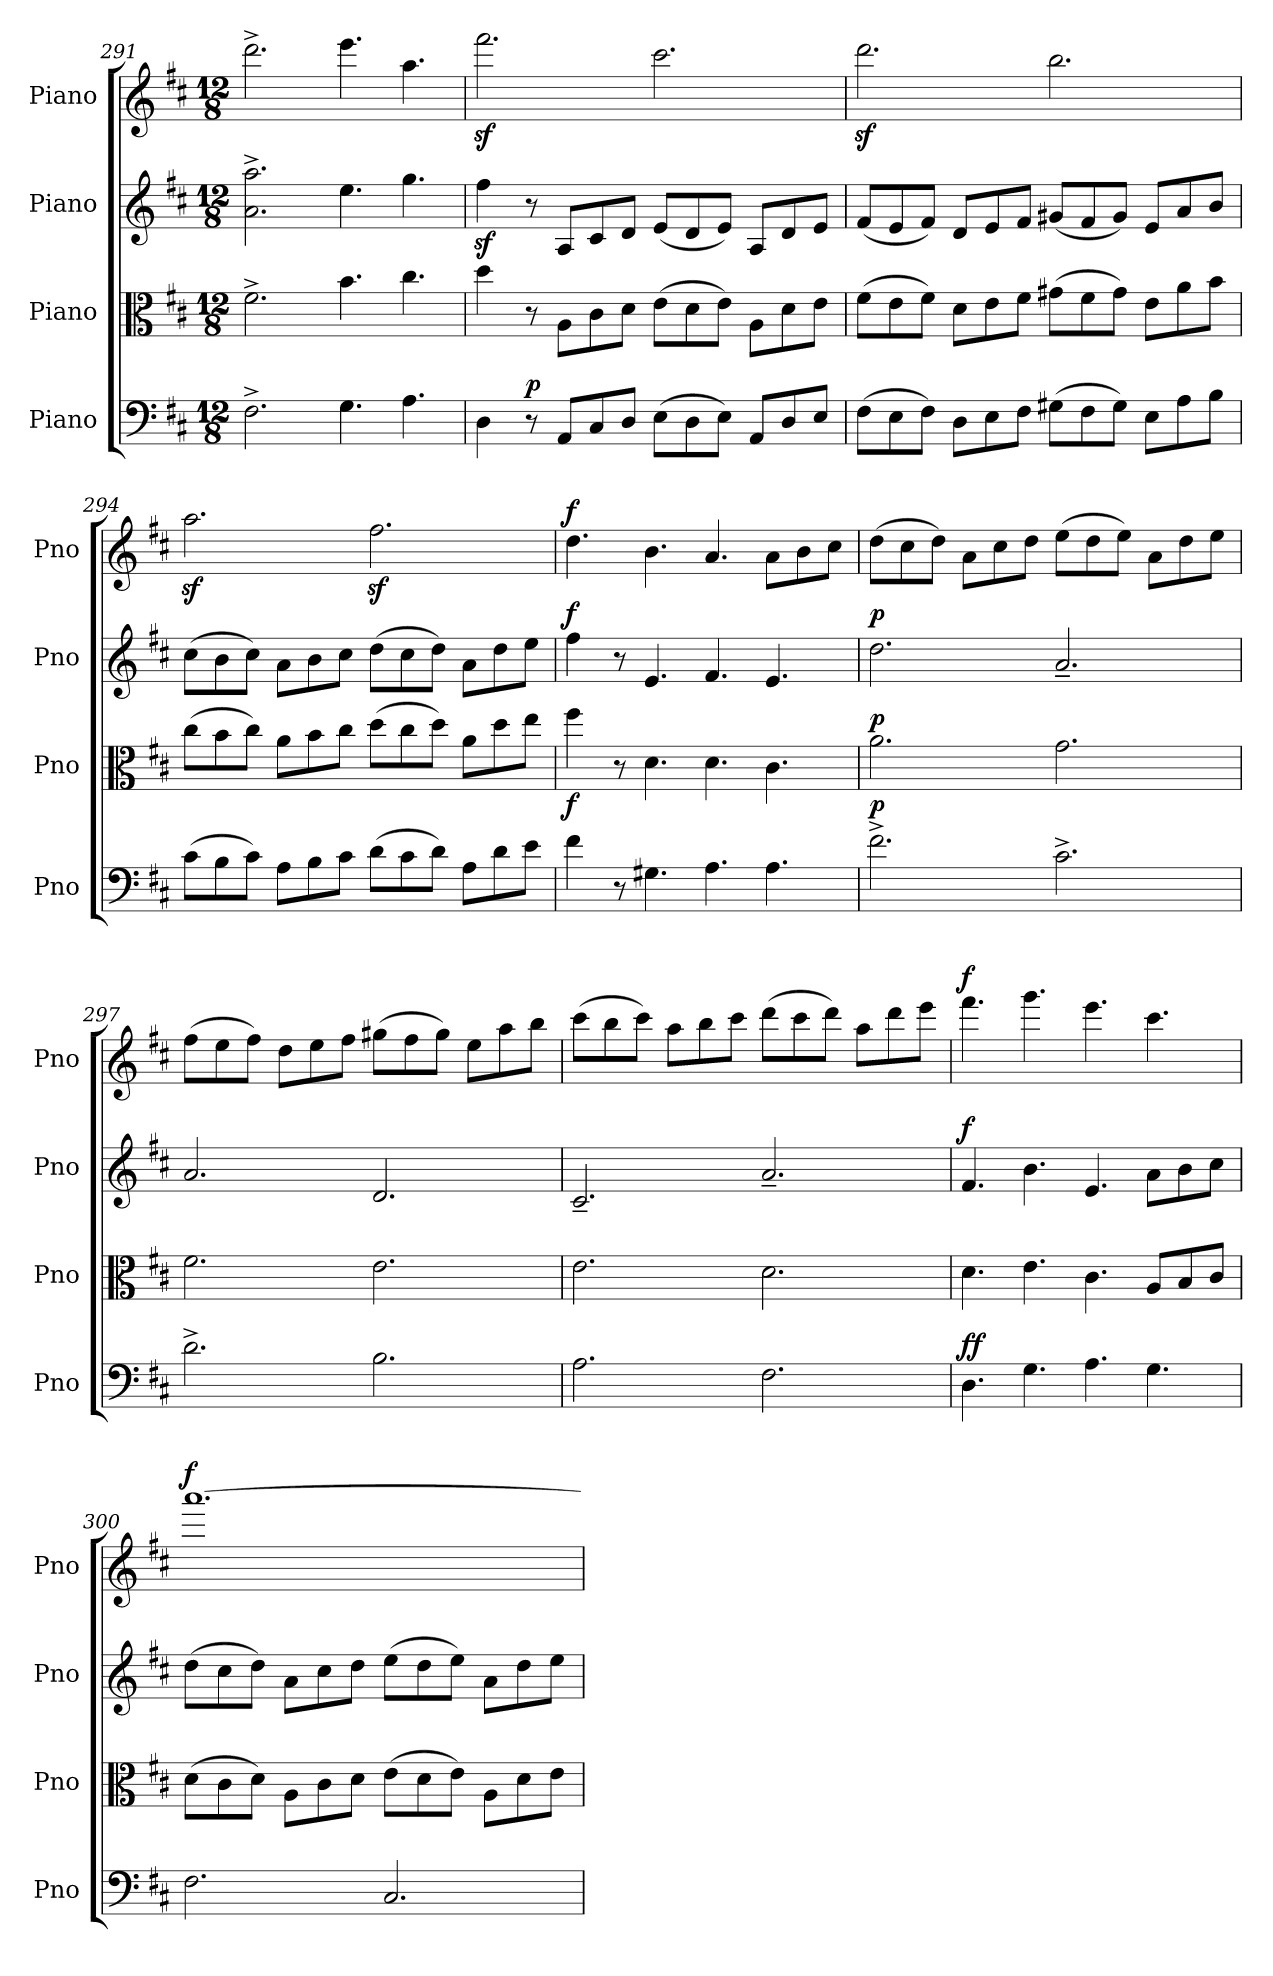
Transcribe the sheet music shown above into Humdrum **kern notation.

**kern	**dynam	**kern	**dynam	**kern	**dynam	**kern	**dynam
*part4	*part4	*part3	*part3	*part2	*part2	*part1	*part1
*staff4	*staff4	*staff3	*staff3	*staff2	*staff2	*staff1	*staff1
*I"Piano	*	*I"Piano	*	*I"Piano	*	*I"Piano	*
*I'Pno	*	*I'Pno	*	*I'Pno	*	*I'Pno	*
*clefF4	*	*clefC3	*	*clefG2	*	*clefG2	*
*k[f#c#]	*	*k[f#c#]	*	*k[f#c#]	*	*k[f#c#]	*
*M12/8	*	*M12/8	*	*M12/8	*	*M12/8	*
=291	=291	=291	=291	=291	=291	=291	=291
2.F#^\	.	2.f#^\	.	2.a\^ 2.aa\^	.	2.ddd^\	.
4.G\	.	4.b\	.	4.ee\	.	4.eee\	.
4.A\	.	4.cc#\	.	4.gg\	.	4.aa\	.
=292	=292	=292	=292	=292	=292	=292	=292
4D\	.	4dd\	.	4ff#z>\	.	2.fff#z>\	.
!	!LO:DY:a	!	!	!	!	!	!
8r	p	8r	.	8r	.	.	.
8AA/L	.	8A\L	.	8A/L	.	.	.
8C#/	.	8c#\	.	8c#/	.	.	.
8D/J	.	8d\J	.	8d/J	.	.	.
(8E\L	.	(8e\L	.	(8e/L	.	2.ccc#\	.
8D\	.	8d\	.	8d/	.	.	.
8E\J)	.	8e\J)	.	8e/J)	.	.	.
8AA/L	.	8A\L	.	8A/L	.	.	.
8D/	.	8d\	.	8d/	.	.	.
8E/J	.	8e\J	.	8e/J	.	.	.
=293	=293	=293	=293	=293	=293	=293	=293
(8F#\L	.	(8f#\L	.	(8f#/L	.	2.dddz>\	.
8E\	.	8e\	.	8e/	.	.	.
8F#\J)	.	8f#\J)	.	8f#/J)	.	.	.
8D\L	.	8d\L	.	8d/L	.	.	.
8E\	.	8e\	.	8e/	.	.	.
8F#\J	.	8f#\J	.	8f#/J	.	.	.
(8G#X\L	.	(8g#X\L	.	(8g#X/L	.	2.bb\	.
8F#\	.	8f#\	.	8f#/	.	.	.
8G#\J)	.	8g#\J)	.	8g#/J)	.	.	.
8E\L	.	8e\L	.	8e/L	.	.	.
8A\	.	8a\	.	8a/	.	.	.
8B\J	.	8b\J	.	8b/J	.	.	.
=294	=294	=294	=294	=294	=294	=294	=294
(8c#\L	.	(8cc#\L	.	(8cc#\L	.	2.aaz>\	.
8B\	.	8b\	.	8b\	.	.	.
8c#\J)	.	8cc#\J)	.	8cc#\J)	.	.	.
8A\L	.	8a\L	.	8a\L	.	.	.
8B\	.	8b\	.	8b\	.	.	.
8c#\J	.	8cc#\J	.	8cc#\J	.	.	.
(8d\L	.	(8dd\L	.	(8dd\L	.	2.ff#z>\	.
8c#\	.	8cc#\	.	8cc#\	.	.	.
8d\J)	.	8dd\J)	.	8dd\J)	.	.	.
8A\L	.	8a\L	.	8a\L	.	.	.
8d\	.	8dd\	.	8dd\	.	.	.
8e\J	.	8ee\J	.	8ee\J	.	.	.
=295	=295	=295	=295	=295	=295	=295	=295
!	!LO:DY:a	!	!	!	!LO:DY:a	!	!LO:DY:a
4f#\	f	4ff#\	.	4ff#\	f	4.dd\	f
8r	.	8r	.	8r	.	.	.
4.G#X\	.	4.d\	.	4.e/	.	4.b\	.
4.A\	.	4.d\	.	4.f#/	.	4.a/	.
4.A\	.	4.c#\	.	4.e/	.	8a\L	.
.	.	.	.	.	.	8b\	.
.	.	.	.	.	.	8cc#\J	.
!!LO:LB:g=z
=296	=296	=296	=296	=296	=296	=296	=296
!	!LO:DY:a	!	!LO:DY:a	!	!LO:DY:a	!	!
2.f#^\	p	2.a\	p	2.dd\	p	(8dd\L	.
.	.	.	.	.	.	8cc#\	.
.	.	.	.	.	.	8dd\J)	.
.	.	.	.	.	.	8a\L	.
.	.	.	.	.	.	8cc#\	.
.	.	.	.	.	.	8dd\J	.
2.c#^\	.	2.g\	.	2.a~/	.	(8ee\L	.
.	.	.	.	.	.	8dd\	.
.	.	.	.	.	.	8ee\J)	.
.	.	.	.	.	.	8a\L	.
.	.	.	.	.	.	8dd\	.
.	.	.	.	.	.	8ee\J	.
=297	=297	=297	=297	=297	=297	=297	=297
2.d^\	.	2.f#\	.	2.a/	.	(8ff#\L	.
.	.	.	.	.	.	8ee\	.
.	.	.	.	.	.	8ff#\J)	.
.	.	.	.	.	.	8dd\L	.
.	.	.	.	.	.	8ee\	.
.	.	.	.	.	.	8ff#\J	.
2.B\	.	2.e\	.	2.d/	.	(8gg#X\L	.
.	.	.	.	.	.	8ff#\	.
.	.	.	.	.	.	8gg#\J)	.
.	.	.	.	.	.	8ee\L	.
.	.	.	.	.	.	8aa\	.
.	.	.	.	.	.	8bb\J	.
=298	=298	=298	=298	=298	=298	=298	=298
2.A\	.	2.e\	.	2.c#~/	.	(8ccc#\L	.
.	.	.	.	.	.	8bb\	.
.	.	.	.	.	.	8ccc#\J)	.
.	.	.	.	.	.	8aa\L	.
.	.	.	.	.	.	8bb\	.
.	.	.	.	.	.	8ccc#\J	.
2.F#\	.	2.d\	.	2.a~/	.	(8ddd\L	.
.	.	.	.	.	.	8ccc#\	.
.	.	.	.	.	.	8ddd\J)	.
.	.	.	.	.	.	8aa\L	.
.	.	.	.	.	.	8ddd\	.
.	.	.	.	.	.	8eee\J	.
=299	=299	=299	=299	=299	=299	=299	=299
!	!LO:DY:a	!	!	!	!	!	!
!	!LO:DY:n=1:a	!	!	!	!LO:DY:a	!	!LO:DY:a
4.D\	f f	4.d\	.	4.f#/	f	4.fff#\	f
4.G\	.	4.e\	.	4.b\	.	4.ggg\	.
4.A\	.	4.c#\	.	4.e/	.	4.eee\	.
4.G\	.	8A/L	.	8a\L	.	4.ccc#\	.
.	.	8B/	.	8b\	.	.	.
.	.	8c#/J	.	8cc#\J	.	.	.
=300	=300	=300	=300	=300	=300	=300	=300
!	!	!	!	!	!	!	!LO:DY:a
2.F#\	.	(8d\L	.	(8dd\L	.	[1.aaa	f
.	.	8c#\	.	8cc#\	.	.	.
.	.	8d\J)	.	8dd\J)	.	.	.
.	.	8A\L	.	8a\L	.	.	.
.	.	8c#\	.	8cc#\	.	.	.
.	.	8d\J	.	8dd\J	.	.	.
2.C#/	.	(8e\L	.	(8ee\L	.	.	.
.	.	8d\	.	8dd\	.	.	.
.	.	8e\J)	.	8ee\J)	.	.	.
.	.	8A\L	.	8a\L	.	.	.
.	.	8d\	.	8dd\	.	.	.
.	.	8e\J	.	8ee\J	.	.	.
=	=	=	=	=	=	=	=
*-	*-	*-	*-	*-	*-	*-	*-
